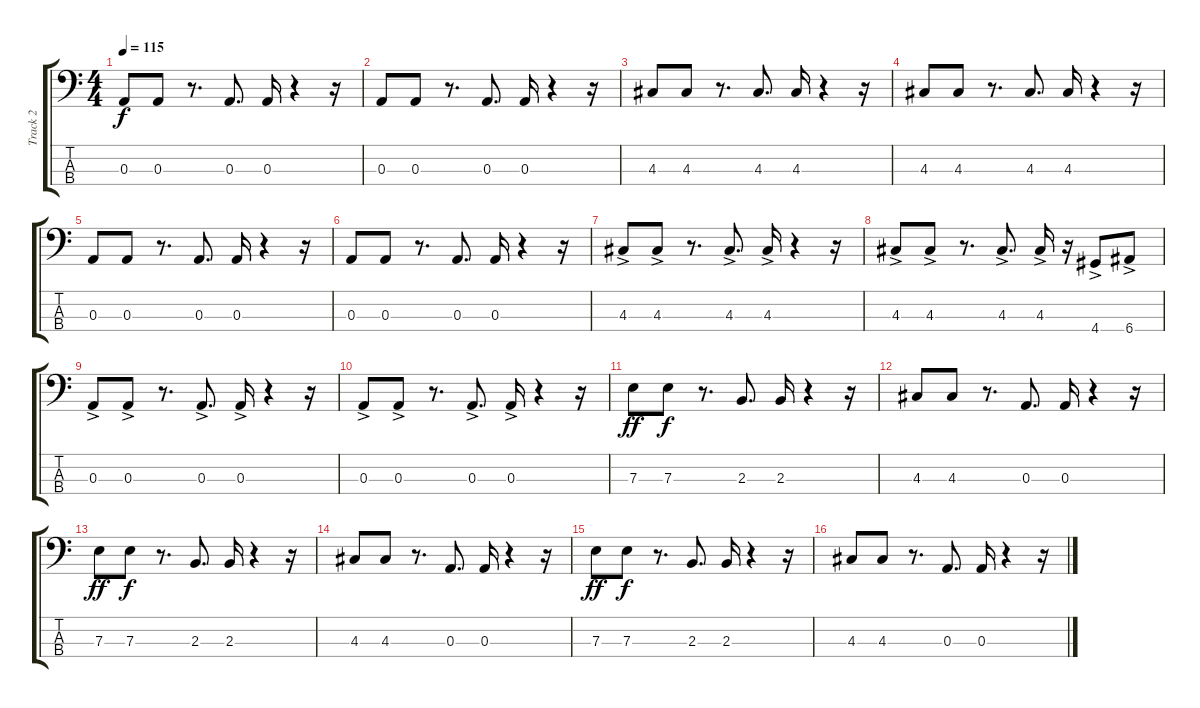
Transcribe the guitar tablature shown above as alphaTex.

\track ("Track 2" "Track 2") {instrument electricbassfinger}
\staff {score tabs}
\tuning (G2 D2 A1 E1) {hide}
\ts (4 4)
\tempo 115
\clef f4
\ks c
0.3.8{dy f} 0.3.8 r.8{d} 0.3.8{d} 0.3.16 r.4 r.16 |
0.3.8 0.3.8 r.8{d} 0.3.8{d} 0.3.16 r.4 r.16 |
4.3.8 4.3.8 r.8{d} 4.3.8{d} 4.3.16 r.4 r.16 |
4.3.8 4.3.8 r.8{d} 4.3.8{d} 4.3.16 r.4 r.16 |
0.3.8 0.3.8 r.8{d} 0.3.8{d} 0.3.16 r.4 r.16 |
0.3.8 0.3.8 r.8{d} 0.3.8{d} 0.3.16 r.4 r.16 |
4.3{ac}.8 4.3{ac}.8 r.8{d} 4.3{ac}.8{d} 4.3{ac}.16 r.4 r.16 |
4.3{ac}.8 4.3{ac}.8 r.8{d} 4.3{ac}.8{d} 4.3{ac}.16 r.16 4.4{ac}.8 6.4{ac}.8 |
0.3{ac}.8 0.3{ac}.8 r.8{d} 0.3{ac}.8{d} 0.3{ac}.16 r.4 r.16 |
0.3{ac}.8 0.3{ac}.8 r.8{d} 0.3{ac}.8{d} 0.3{ac}.16 r.4 r.16 |
7.3.8{dy ff} 7.3.8{dy f} r.8{d} 2.3.8{d} 2.3.16 r.4 r.16 |
4.3.8 4.3.8 r.8{d} 0.3.8{d} 0.3.16 r.4 r.16 |
7.3.8{dy ff} 7.3.8{dy f} r.8{d} 2.3.8{d} 2.3.16 r.4 r.16 |
4.3.8 4.3.8 r.8{d} 0.3.8{d} 0.3.16 r.4 r.16 |
7.3.8{dy ff} 7.3.8{dy f} r.8{d} 2.3.8{d} 2.3.16 r.4 r.16 |
4.3.8 4.3.8 r.8{d} 0.3.8{d} 0.3.16 r.4 r.16
